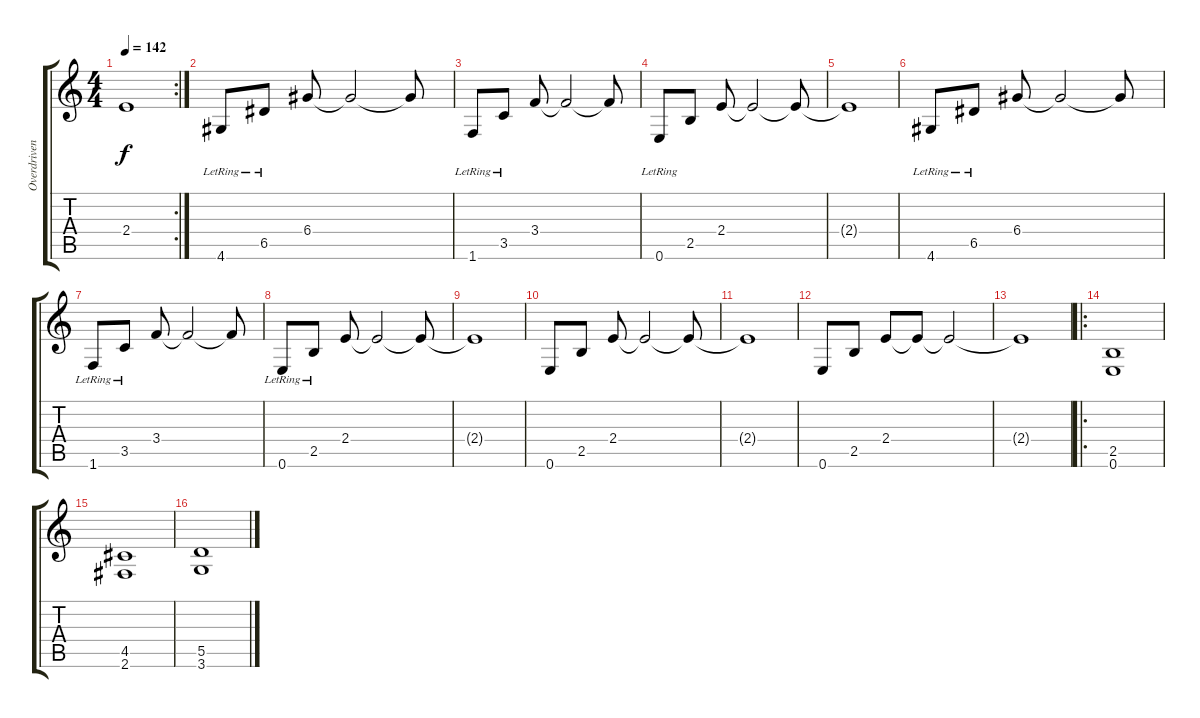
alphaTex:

\track ("Overdriven rythm" "Overdriven") {instrument overdrivenguitar}
\staff {score tabs}
\tuning (E4 B3 G3 D3 A2 E2) {hide}
\rc 2
\ts (4 4)
\tempo 142
\clef g2
\ks c
2.4{t}.1{dy f} |
4.6{lr}.8{volume 13} 6.5{lr}.8 6.4.8 6.4{t}.2 6.4{t}.8 |
1.6{lr}.8 3.5{lr}.8 3.4.8 3.4{t}.2 3.4{t}.8 |
0.6{lr}.8 2.5.8 2.4.8 2.4{t}.2 2.4{t}.8 |
2.4{t}.1 |
4.6{lr}.8 6.5{lr}.8 6.4.8 6.4{t}.2 6.4{t}.8 |
1.6{lr}.8 3.5{lr}.8 3.4.8 3.4{t}.2 3.4{t}.8 |
0.6{lr}.8 2.5{lr}.8 2.4.8 2.4{t}.2 2.4{t}.8 |
2.4{t}.1 |
0.6.8 2.5.8 2.4.8 2.4{t}.2 2.4{t}.8 |
2.4{t}.1 |
0.6.8 2.5.8 2.4.8 2.4{t}.8 2.4{t}.2 |
2.4{t}.1 |
\ro
(2.5 0.6).1{volume 16} |
(4.5 2.6).1 |
(5.5 3.6).1
